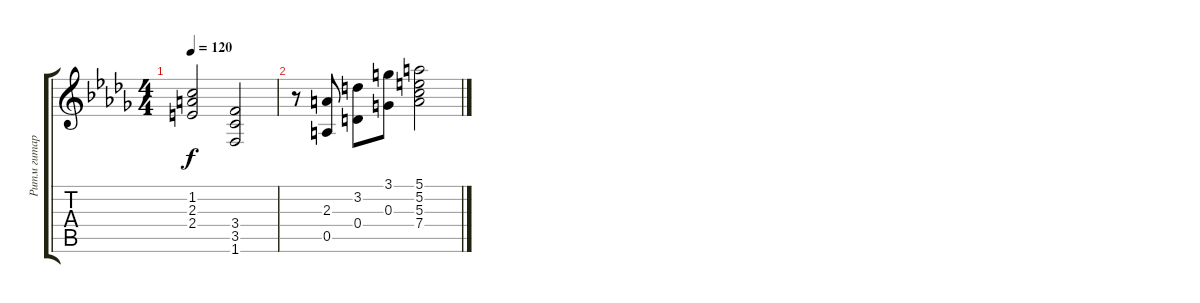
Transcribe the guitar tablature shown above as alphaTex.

\track ("Ритм гитара" "Ритм гитар") {instrument acousticguitarsteel}
\staff {score tabs}
\tuning (E4 B3 G3 D3 A2 E2) {hide}
\ts (4 4)
\tempo 120
\clef g2
\ks db
(1.2 2.3 2.4).2{dy f} (3.4 3.5 1.6).2 |
r.8 (2.3 0.5).8 (3.2 0.4).8 (3.1 0.3).8 (5.1 5.2 5.3 7.4).2
